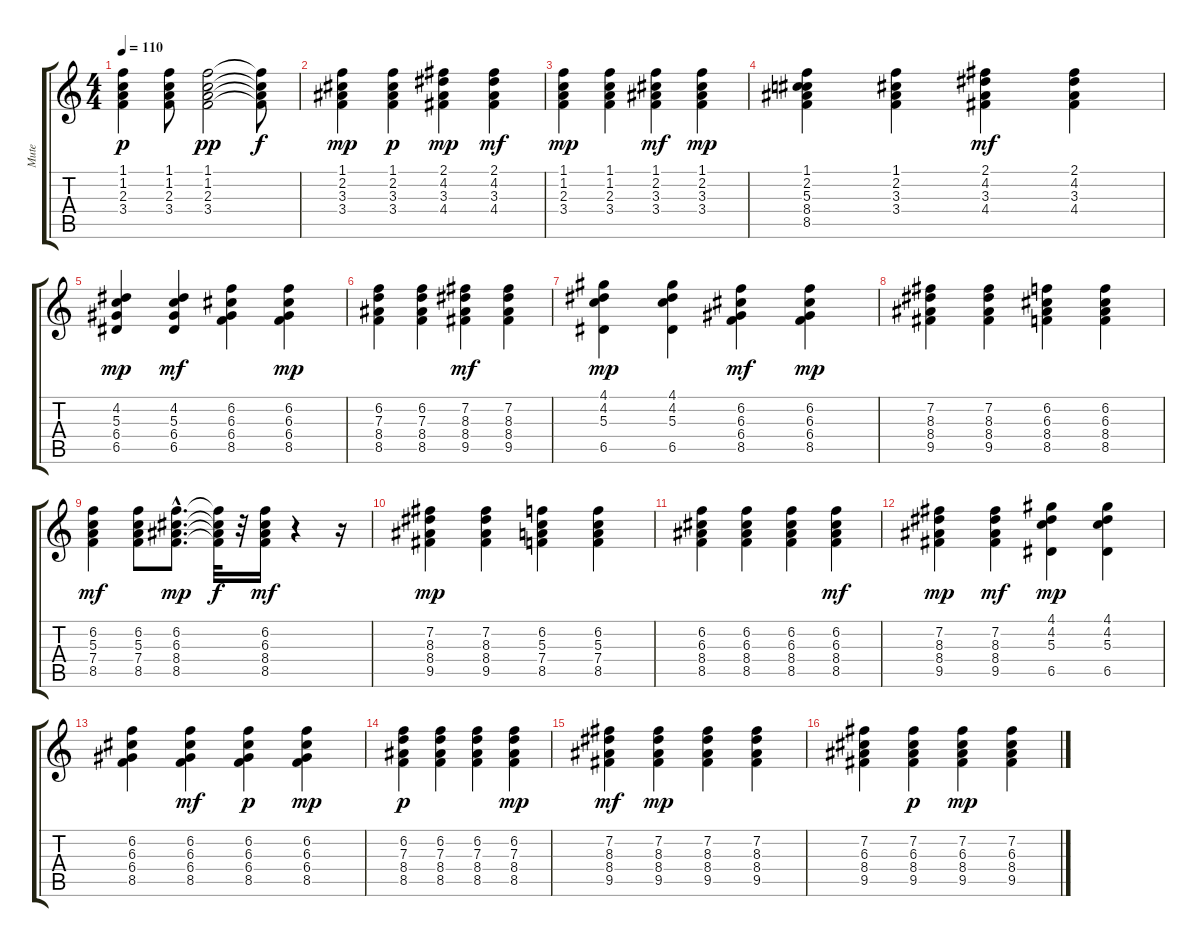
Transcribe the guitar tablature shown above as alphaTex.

\track ("Mute" "Mute") {instrument electricguitarmuted}
\staff {score tabs}
\tuning (E4 B3 G3 D3 A2 E2) {hide}
\ts (4 4)
\tempo 110
\clef g2
\ks c
(1.1 1.2 2.3 3.4).4{dy p} (1.1 1.2 2.3 3.4).8 (1.1 1.2 2.3 3.4).2{dy pp} (1.1{t} 1.2{t} 2.3{t} 3.4{t}).8{dy f} |
(1.1 2.2 3.3 3.4).4{dy mp} (1.1 2.2 3.3 3.4).4{dy p} (2.1 4.2 3.3 4.4).4{dy mp} (2.1 4.2 3.3 4.4).4{dy mf} |
(1.1 1.2 2.3 3.4).4{dy mp} (1.1 1.2 2.3 3.4).4 (1.1 2.2 3.3 3.4).4{dy mf} (1.1 2.2 3.3 3.4).4{dy mp} |
(1.1 2.2 5.3 8.4 8.5).4 (1.1 2.2 3.3 3.4).4 (2.1 4.2 3.3 4.4).4{dy mf} (2.1 4.2 3.3 4.4).4 |
(4.2 5.3 6.4 6.5).4{dy mp} (4.2 5.3 6.4 6.5).4{dy mf} (6.2 6.3 6.4 8.5).4 (6.2 6.3 6.4 8.5).4{dy mp} |
(6.2 7.3 8.4 8.5).4 (6.2 7.3 8.4 8.5).4 (7.2 8.3 8.4 9.5).4{dy mf} (7.2 8.3 8.4 9.5).4 |
(4.1 4.2 5.3 6.5).4{dy mp} (4.1 4.2 5.3 6.5).4 (6.2 6.3 6.4 8.5).4{dy mf} (6.2 6.3 6.4 8.5).4{dy mp} |
(7.2 8.3 8.4 9.5).4 (7.2 8.3 8.4 9.5).4 (6.2 6.3 8.4 8.5).4 (6.2 6.3 8.4 8.5).4 |
(6.2 5.3 7.4 8.5).4{dy mf} (6.2 5.3 7.4 8.5).8 (6.2{hac} 6.3{hac} 8.4{hac} 8.5{hac}).8{d dy mp} (6.2{t} 6.3{t} 8.4{t} 8.5{t}).32{dy f} r.32 (6.2 6.3 8.4 8.5).16{dy mf} r.4 r.16 |
(7.2 8.3 8.4 9.5).4{dy mp} (7.2 8.3 8.4 9.5).4 (6.2 5.3 7.4 8.5).4 (6.2 5.3 7.4 8.5).4 |
(6.2 6.3 8.4 8.5).4 (6.2 6.3 8.4 8.5).4 (6.2 6.3 8.4 8.5).4 (6.2 6.3 8.4 8.5).4{dy mf} |
(7.2 8.3 8.4 9.5).4{dy mp} (7.2 8.3 8.4 9.5).4{dy mf} (4.1 4.2 5.3 6.5).4{dy mp} (4.1 4.2 5.3 6.5).4 |
(6.2 6.3 6.4 8.5).4 (6.2 6.3 6.4 8.5).4{dy mf} (6.2 6.3 6.4 8.5).4{dy p} (6.2 6.3 6.4 8.5).4{dy mp} |
(6.2 7.3 8.4 8.5).4{dy p} (6.2 7.3 8.4 8.5).4 (6.2 7.3 8.4 8.5).4 (6.2 7.3 8.4 8.5).4{dy mp} |
(7.2 8.3 8.4 9.5).4{dy mf} (7.2 8.3 8.4 9.5).4{dy mp} (7.2 8.3 8.4 9.5).4 (7.2 8.3 8.4 9.5).4 |
(7.2 6.3 8.4 9.5).4 (7.2 6.3 8.4 9.5).4{dy p} (7.2 6.3 8.4 9.5).4{dy mp} (7.2 6.3 8.4 9.5).4
